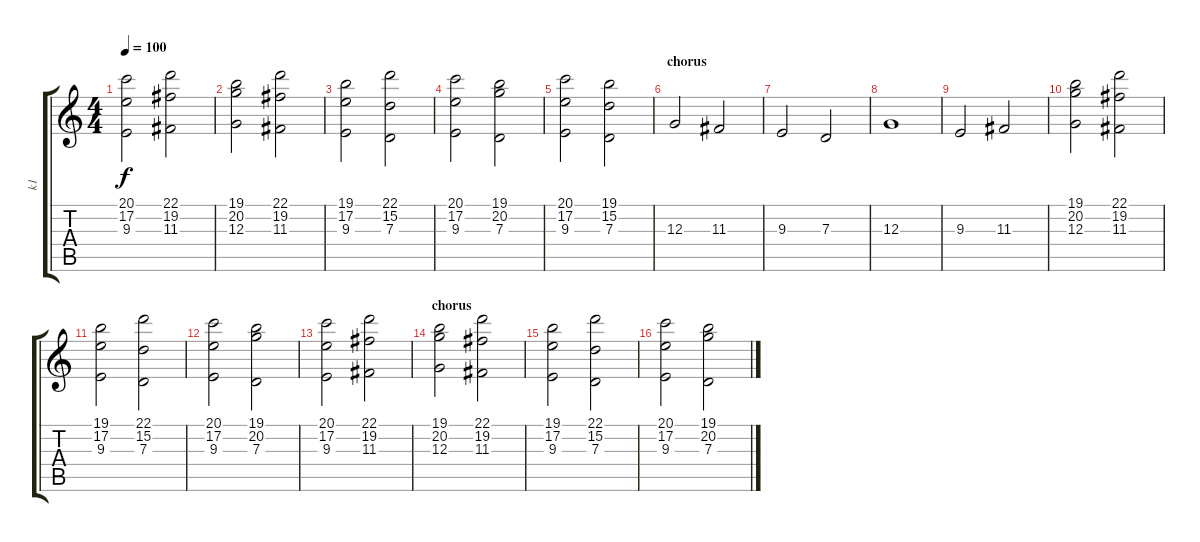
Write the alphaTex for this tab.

\track ("k1" "k1") {instrument stringensemble1}
\staff {score tabs}
\tuning (E4 B3 G3 D3 A2 E2) {hide}
\ts (4 4)
\tempo 100
\clef g2
\ks c
(20.1 17.2 9.3).2{dy f} (22.1 19.2 11.3).2 |
(19.1 20.2 12.3).2 (22.1 19.2 11.3).2 |
(19.1 17.2 9.3).2 (22.1 15.2 7.3).2 |
(20.1 17.2 9.3).2 (19.1 20.2 7.3).2 |
(20.1 17.2 9.3).2 (19.1 15.2 7.3).2 |
\section ("" "chorus")
12.3.2{instrument pad4choir} 11.3.2 |
9.3.2 7.3.2 |
12.3.1 |
9.3.2 11.3.2 |
(19.1 20.2 12.3).2{instrument stringensemble1} (22.1 19.2 11.3).2 |
(19.1 17.2 9.3).2 (22.1 15.2 7.3).2 |
(20.1 17.2 9.3).2 (19.1 20.2 7.3).2 |
(20.1 17.2 9.3).2 (22.1 19.2 11.3).2 |
\section ("" "chorus")
(19.1 20.2 12.3).2 (22.1 19.2 11.3).2 |
(19.1 17.2 9.3).2 (22.1 15.2 7.3).2 |
(20.1 17.2 9.3).2 (19.1 20.2 7.3).2
